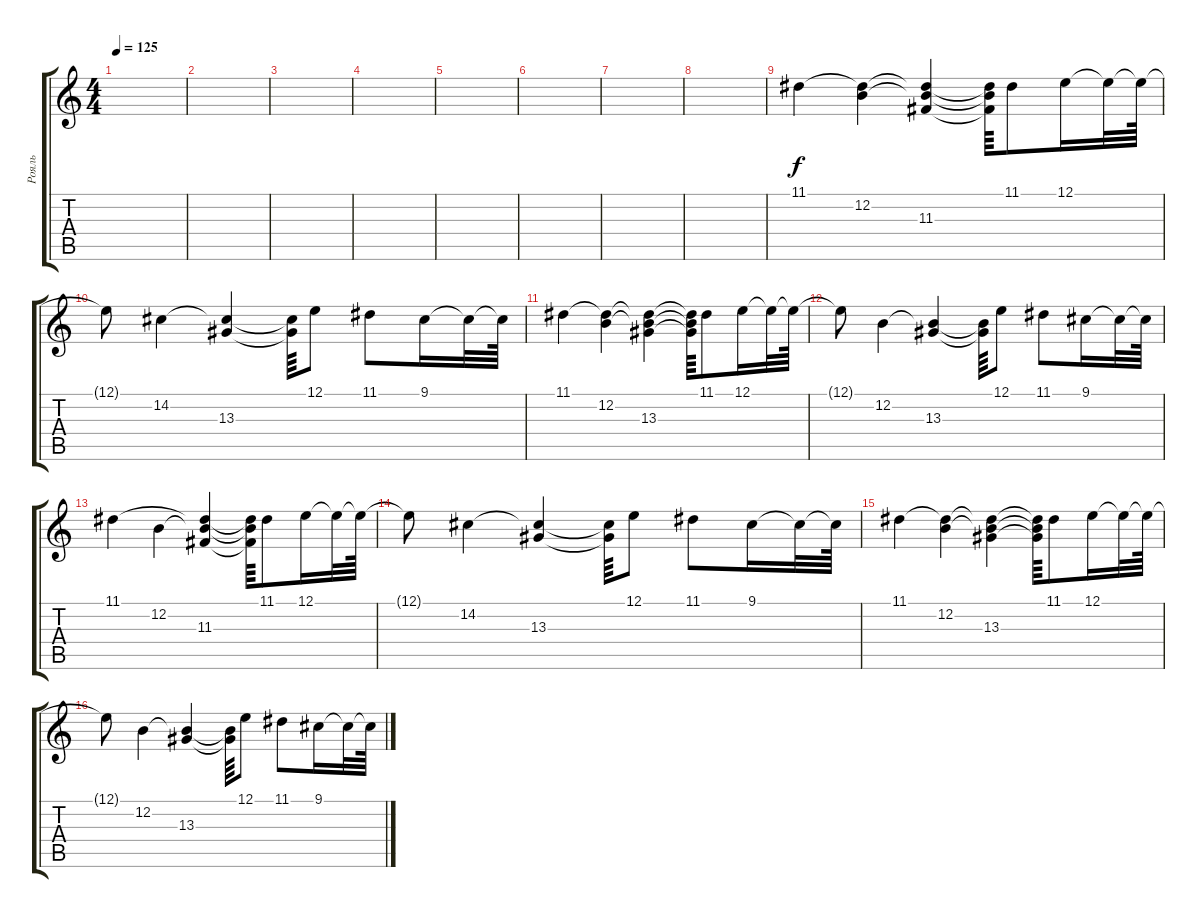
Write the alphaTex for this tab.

\track ("Рояль" "Рояль") {instrument electricgrandpiano}
\staff {score tabs}
\tuning (E4 B3 G3 D3 A2 E2) {hide}
\ts (4 4)
\tempo 125
\clef g2
\ks c
|
|
|
|
|
|
|
|
11.1.4 (11.1{t} 12.2).4 (11.1{t} 12.2{t} 11.3).4 (11.1{t} 12.2{t} 11.3{t}).64 11.1.8 12.1.16 12.1{t}.32 12.1{t}.64 |
12.1{t}.8 14.2.4 (14.2{t} 13.3).4 (14.2{t} 13.3{t}).64 12.1.8 11.1.8 9.1.16 9.1{t}.32 9.1{t}.64 |
11.1.4 (11.1{t} 12.2).4 (11.1{t} 12.2{t} 13.3).4 (11.1{t} 12.2{t} 13.3{t}).64 11.1.8 12.1.16 12.1{t}.32 12.1{t}.64 |
12.1{t}.8 12.2.4 (12.2{t} 13.3).4 (12.2{t} 13.3{t}).64 12.1.8 11.1.8 9.1.16 9.1{t}.32 9.1{t}.64 |
11.1.4 12.2.4 (11.1{t} 12.2{t} 11.3).4 (11.1{t} 12.2{t} 11.3{t}).64 11.1.8 12.1.16 12.1{t}.32 12.1{t}.64 |
12.1{t}.8 14.2.4 (14.2{t} 13.3).4 (14.2{t} 13.3{t}).64 12.1.8 11.1.8 9.1.16 9.1{t}.32 9.1{t}.64 |
11.1.4 (11.1{t} 12.2).4 (11.1{t} 12.2{t} 13.3).4 (11.1{t} 12.2{t} 13.3{t}).64 11.1.8 12.1.16 12.1{t}.32 12.1{t}.64 |
12.1{t}.8 12.2.4 (12.2{t} 13.3).4 (12.2{t} 13.3{t}).64 12.1.8 11.1.8 9.1.16 9.1{t}.32 9.1{t}.64
